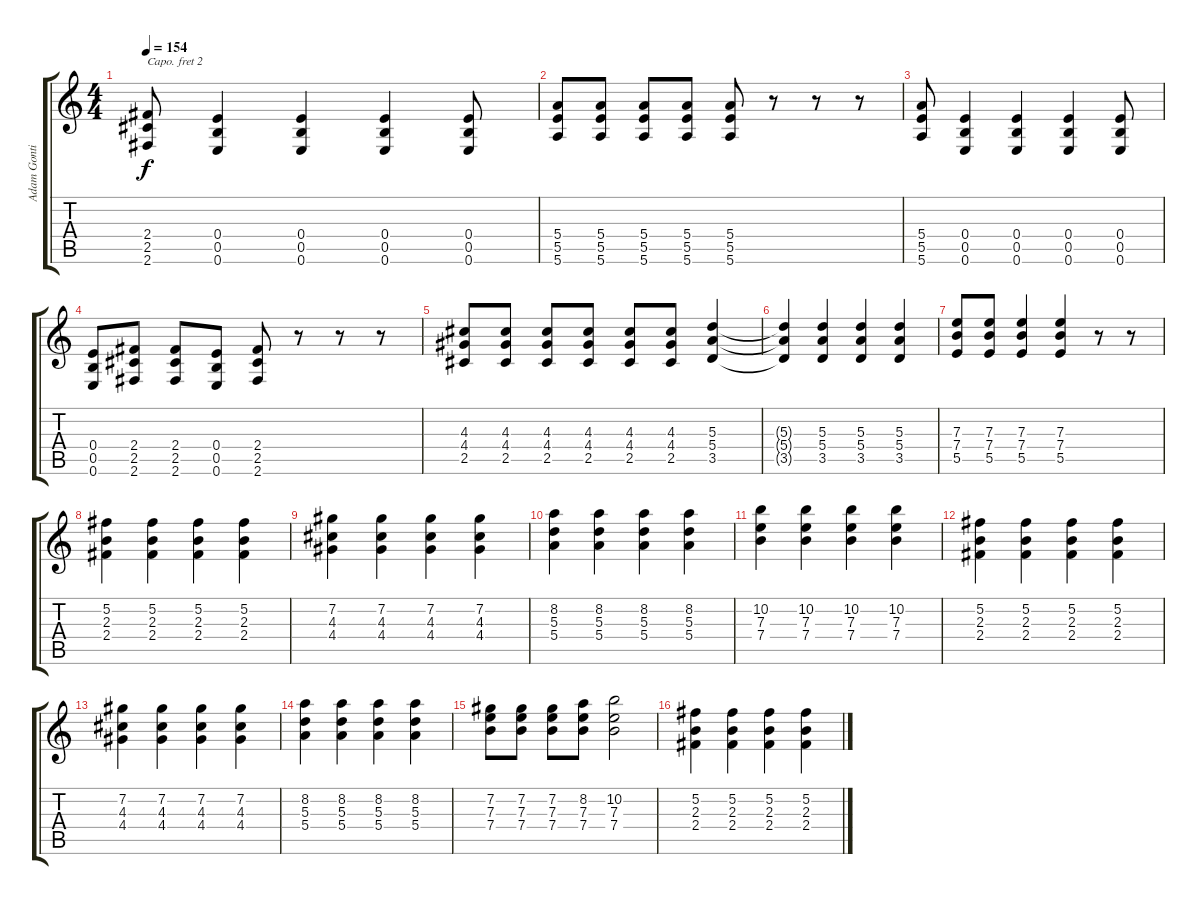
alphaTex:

\track ("Adam Gontier" "Adam Gonti") {instrument acousticguitarsteel}
\staff {score tabs}
\capo 2
\tuning (E4 B3 G3 D3 A2 D2) {hide}
\ts (4 4)
\tempo 154
\clef g2
\ks c
(2.4 2.5 2.6).8{dy f} (0.4 0.5 0.6).4 (0.4 0.5 0.6).4 (0.4 0.5 0.6).4 (0.4 0.5 0.6).8 |
(5.4 5.5 5.6).8 (5.4 5.5 5.6).8 (5.4 5.5 5.6).8 (5.4 5.5 5.6).8 (5.4 5.5 5.6).8 r.8 r.8 r.8 |
(5.4 5.5 5.6).8 (0.4 0.5 0.6).4 (0.4 0.5 0.6).4 (0.4 0.5 0.6).4 (0.4 0.5 0.6).8 |
(0.4 0.5 0.6).8 (2.4 2.5 2.6).8 (2.4 2.5 2.6).8 (0.4 0.5 0.6).8 (2.4 2.5 2.6).8 r.8 r.8 r.8 |
(4.3 4.4 2.5).8 (4.3 4.4 2.5).8 (4.3 4.4 2.5).8 (4.3 4.4 2.5).8 (4.3 4.4 2.5).8 (4.3 4.4 2.5).8 (5.3 5.4 3.5).4 |
(5.3{t} 5.4{t} 3.5{t}).4 (5.3 5.4 3.5).4 (5.3 5.4 3.5).4 (5.3 5.4 3.5).4 |
(7.3 7.4 5.5).8 (7.3 7.4 5.5).8 (7.3 7.4 5.5).4 (7.3 7.4 5.5).4 r.8 r.8 |
(5.2 2.3 2.4).4 (5.2 2.3 2.4).4 (5.2 2.3 2.4).4 (5.2 2.3 2.4).4 |
(7.2 4.3 4.4).4 (7.2 4.3 4.4).4 (7.2 4.3 4.4).4 (7.2 4.3 4.4).4 |
(8.2 5.3 5.4).4 (8.2 5.3 5.4).4 (8.2 5.3 5.4).4 (8.2 5.3 5.4).4 |
(10.2 7.3 7.4).4 (10.2 7.3 7.4).4 (10.2 7.3 7.4).4 (10.2 7.3 7.4).4 |
(5.2 2.3 2.4).4 (5.2 2.3 2.4).4 (5.2 2.3 2.4).4 (5.2 2.3 2.4).4 |
(7.2 4.3 4.4).4 (7.2 4.3 4.4).4 (7.2 4.3 4.4).4 (7.2 4.3 4.4).4 |
(8.2 5.3 5.4).4 (8.2 5.3 5.4).4 (8.2 5.3 5.4).4 (8.2 5.3 5.4).4 |
(7.2 7.3 7.4).8 (7.2 7.3 7.4).8 (7.2 7.3 7.4).8 (8.2 7.3 7.4).8 (10.2 7.3 7.4).2 |
(5.2 2.3 2.4).4 (5.2 2.3 2.4).4 (5.2 2.3 2.4).4 (5.2 2.3 2.4).4
